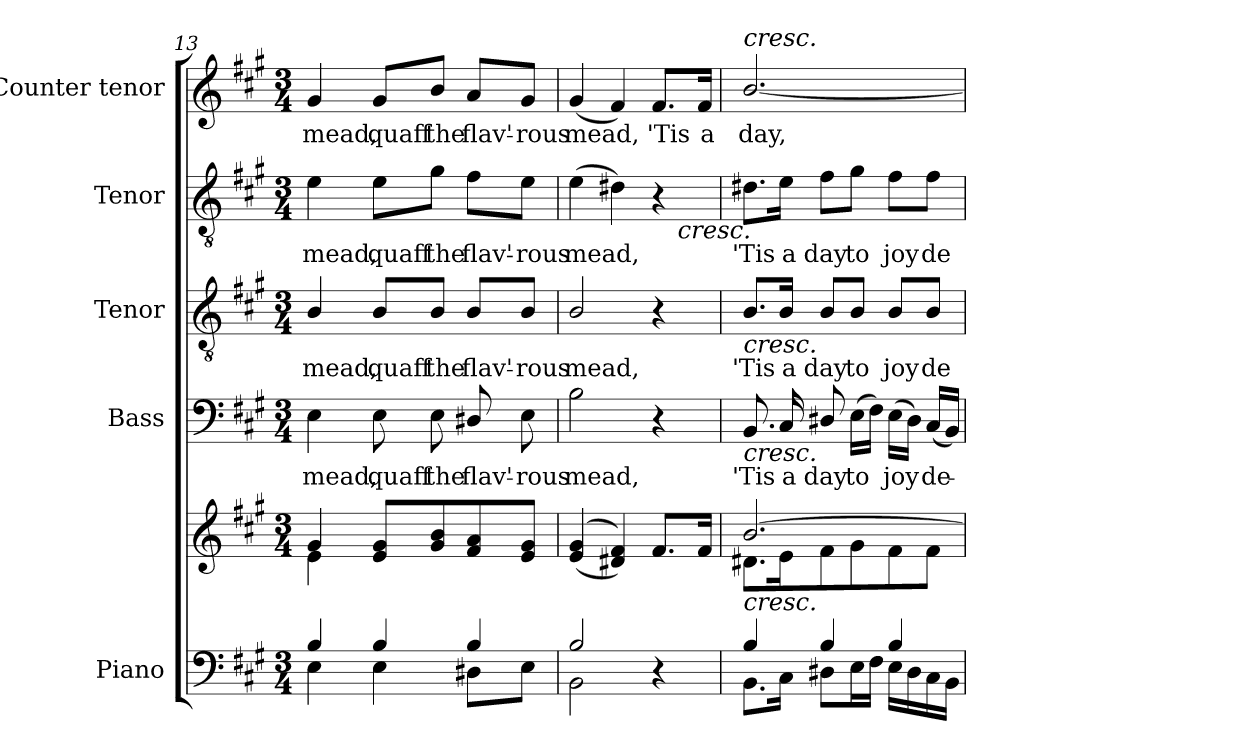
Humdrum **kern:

**kern	**kern	**kern	**text	**kern	**text	**kern	**text	**kern	**text
*part5	*part5	*part4	*part4	*part3	*part3	*part2	*part2	*part1	*part1
*staff6	*staff5	*staff4	*staff4	*staff3	*staff3	*staff2	*staff2	*staff1	*staff1
*I"Piano	*	*I"Bass	*	*I"Tenor	*	*I"Tenor	*	*I"Counter tenor	*
*I'Pno.	*	*I'B.	*	*I'T.	*	*I'T.	*	*	*
!!LO:LB:g=z
*clefF4	*clefG2	*clefF4	*	*clefGv2	*	*clefGv2	*	*clefG2	*
*	*	*	*	*ITrd7c12	*	*ITrd7c12	*	*	*
*k[f#c#g#]	*k[f#c#g#]	*k[f#c#g#]	*	*k[f#c#g#]	*	*k[f#c#g#]	*	*k[f#c#g#]	*
*A:	*A:	*A:	*	*A:	*	*A:	*	*A:	*
*M3/4	*M3/4	*M3/4	*	*M3/4	*	*M3/4	*	*M3/4	*
=13	=13	=13	=13	=13	=13	=13	=13	=13	=13
*^	*^	*	*	*	*	*	*	*	*
!	!	!	!	!	!LO:LY:b:color=#000000	!	!	!	!	!	!
!	!	!	!	!	!	!	!LO:LY:b:color=#000000	!	!	!	!
!	!	!	!	!	!	!	!	!	!LO:LY:b:color=#000000	!	!
!	!	!	!	!	!	!	!	!	!	!	!LO:LY:b:color=#000000
4Bi/	4Ei\	4g#i/	4ei\	4Ei\	mead,	4BBi/	mead,	4Ei\	mead,	4g#i/	mead,
!	!	!	!	!	!LO:LY:b:color=#000000	!	!	!	!	!	!
!	!	!	!	!	!	!	!LO:LY:b:color=#000000	!	!	!	!
!	!	!	!	!	!	!	!	!	!LO:LY:b:color=#000000	!	!
!	!	!	!	!	!	!	!	!	!	!	!LO:LY:b:color=#000000
4Bi/	4Ei\	4ryy	8ei/ 8g#iL	8Ei\	quaff	8BBi/L	quaff	8Ei\L	quaff	8g#i/L	quaff
!	!	!	!	!	!LO:LY:b:color=#000000	!	!	!	!	!	!
!	!	!	!	!	!	!	!LO:LY:b:color=#000000	!	!	!	!
!	!	!	!	!	!	!	!	!	!LO:LY:b:color=#000000	!	!
!	!	!	!	!	!	!	!	!	!	!	!LO:LY:b:color=#000000
.	.	.	8g#i/ 8bi	8Ei\	the	8BBi/J	the	8G#i\J	the	8bi/J	the
!	!	!	!	!	!LO:LY:b:color=#000000	!	!	!	!	!	!
!	!	!	!	!	!	!	!LO:LY:b:color=#000000	!	!	!	!
!	!	!	!	!	!	!	!	!	!LO:LY:b:color=#000000	!	!
!	!	!	!	!	!	!	!	!	!	!	!LO:LY:b:color=#000000
4Bi/	8D#Xi\L	4ryy	8f#i/ 8ai	8D#Xi/	flav'-	8BBi/L	flav'-	8F#i\L	flav'-	8ai/L	flav'-
!	!	!	!	!	!LO:LY:b:color=#000000	!	!	!	!	!	!
!	!	!	!	!	!	!	!LO:LY:b:color=#000000	!	!	!	!
!	!	!	!	!	!	!	!	!	!LO:LY:b:color=#000000	!	!
!	!	!	!	!	!	!	!	!	!	!	!LO:LY:b:color=#000000
.	8Ei\J	.	8ei/ 8g#iJ	8Ei\	-rous	8BBi/J	-rous	8Ei\J	-rous	8g#i/J	-rous
*	*	*v	*v	*	*	*	*	*	*	*	*
=14	=14	=14	=14	=14	=14	=14	=14	=14	=14	=14
*	*	*^	*	*	*	*	*	*	*	*
!	!	!	!	!	!LO:LY:b:color=#000000	!	!	!	!	!	!
*	*	*v	*v	*	*	*	*	*	*	*	*
*	*	*^	*	*	*	*	*	*	*	*
!	!	!	!	!	!	!	!LO:LY:b:color=#000000	!	!	!	!
*	*	*v	*v	*	*	*	*	*	*	*	*
*	*	*^	*	*	*	*	*	*	*	*
!	!	!	!	!	!	!	!	!	!LO:LY:b:color=#000000	!	!
*	*	*v	*v	*	*	*	*	*	*	*	*
*	*	*^	*	*	*	*	*	*	*	*
!	!	!	!	!	!	!	!	!	!	!	!LO:LY:b:color=#000000
*	*	*v	*v	*	*	*	*	*^	*	*	*
2Bi/	2BBi\	((4ei/ 4g#i	2Bi\	mead,	2BBi/	mead,	(4Ei\	2ryy	mead,	(4g#i/	mead,
.	.	4d#Xi/ 4f#i))	.	.	.	.	4D#Xi\)	.	.	4f#i/)	.
!	!	!	!	!	!	!	!	!	!	!	!LO:LY:b:color=#000000
4r	4ryy	8.f#i/L	4r	.	4r	.	4r	16..ryy	.	8.f#i/L	'Tis
!	!	!	!	!	!	!	!	!LO:TX:b:i:t=cresc.	!	!	!
.	.	.	.	.	.	.	.	8ryy	.	.	.
!	!	!	!	!	!	!	!	!	!	!	!LO:LY:b:color=#000000
.	.	16f#i/Jk	.	.	.	.	.	.	.	16f#i/Jk	a
.	.	.	.	.	.	.	.	64ryy	.	.	.
*	*	*	*	*	*	*	*v	*v	*	*	*
=15	=15	=15	=15	=15	=15	=15	=15	=15	=15	=15
*	*	*^	*	*	*	*	*	*	*	*
*	*	*	*	*	*	*	*	*^	*	*	*
!	!	!	!	!	!LO:LY:b:color=#000000	!	!	!	!	!	!	!
*	*	*	*	*	*	*	*	*v	*v	*	*	*
*	*	*	*	*	*	*	*	*^	*	*	*
!	!	!	!	!	!	!	!LO:LY:b:color=#000000	!	!	!	!	!
*	*	*	*	*	*	*	*	*v	*v	*	*	*
*	*	*	*	*	*	*	*	*^	*	*	*
!	!	!	!	!	!	!	!	!	!	!LO:LY:b:color=#000000	!	!
*	*	*	*	*	*	*	*	*v	*v	*	*	*
*	*	*	*	*	*	*	*	*^	*	*	*
!	!	!	!	!	!	!	!	!	!	!	!LO:TX:a:i:t=cresc.	!
!	!	!	!	!	!	!LO:TX:b:i:t=cresc.	!	!	!	!	!	!
!	!	!	!	!LO:TX:b:i:t=cresc.	!	!	!	!	!	!	!	!
!	!	!LO:TX:b:i:t=cresc.	!	!	!	!	!	!	!	!	!	!
!	!	!	!	!	!	!	!	!	!	!	!	!LO:LY:b:color=#000000
*	*	*	*	*	*	*	*	*v	*v	*	*	*
4Bi/	8.BBi\L	[2.bi/	8.d#Xi\L	8.BBi/	'Tis	8.BBi/L	'Tis	8.D#Xi\L	'Tis	[2.bi/	day,
!	!	!	!	!	!LO:LY:b:color=#000000	!	!	!	!	!	!
!	!	!	!	!	!	!	!LO:LY:b:color=#000000	!	!	!	!
!	!	!	!	!	!	!	!	!	!LO:LY:b:color=#000000	!	!
.	16C#i\Jk	.	16ei\k	16C#i/	a	16BBi/Jk	a	16Ei\Jk	a	.	.
!	!	!	!	!	!LO:LY:b:color=#000000	!	!	!	!	!	!
!	!	!	!	!	!	!	!LO:LY:b:color=#000000	!	!	!	!
!	!	!	!	!	!	!	!	!	!LO:LY:b:color=#000000	!	!
4Bi/	8D#Xi\L	.	8f#i\	8D#Xi/	day	8BBi/L	day	8F#i\L	day	.	.
!	!	!	!	!	!LO:LY:b:color=#000000	!	!	!	!	!	!
!	!	!	!	!	!	!	!LO:LY:b:color=#000000	!	!	!	!
!	!	!	!	!	!	!	!	!	!LO:LY:b:color=#000000	!	!
.	16Ei\L	.	8g#i\	(16Ei\LL	to	8BBi/J	to	8G#i\J	to	.	.
.	16F#i\JJ	.	.	16F#i\JJ)	.	.	.	.	.	.	.
!	!	!	!	!	!LO:LY:b:color=#000000	!	!	!	!	!	!
!	!	!	!	!	!	!	!LO:LY:b:color=#000000	!	!	!	!
!	!	!	!	!	!	!	!	!	!LO:LY:b:color=#000000	!	!
4Bi/	16Ei\LL	.	8f#i\	(16Ei\LL	joy	8BBi/L	joy	8F#i\L	joy	.	.
.	16D#i\	.	.	16D#i\JJ)	.	.	.	.	.	.	.
!	!	!	!	!	!LO:LY:b:color=#000000	!	!	!	!	!	!
!	!	!	!	!	!	!	!LO:LY:b:color=#000000	!	!	!	!
!	!	!	!	!	!	!	!	!	!LO:LY:b:color=#000000	!	!
.	16C#i\	.	8f#i\J	(16C#i/LL	de-	8BBi/J	de-	8F#i\J	de-	.	.
.	16BBi\JJ	.	.	16BBi/JJ)	.	.	.	.	.	.	.
*v	*v	*	*	*	*	*	*	*	*	*	*
*	*v	*v	*	*	*	*	*	*	*	*
=	=	=	=	=	=	=	=	=	=
*-	*-	*-	*-	*-	*-	*-	*-	*-	*-
